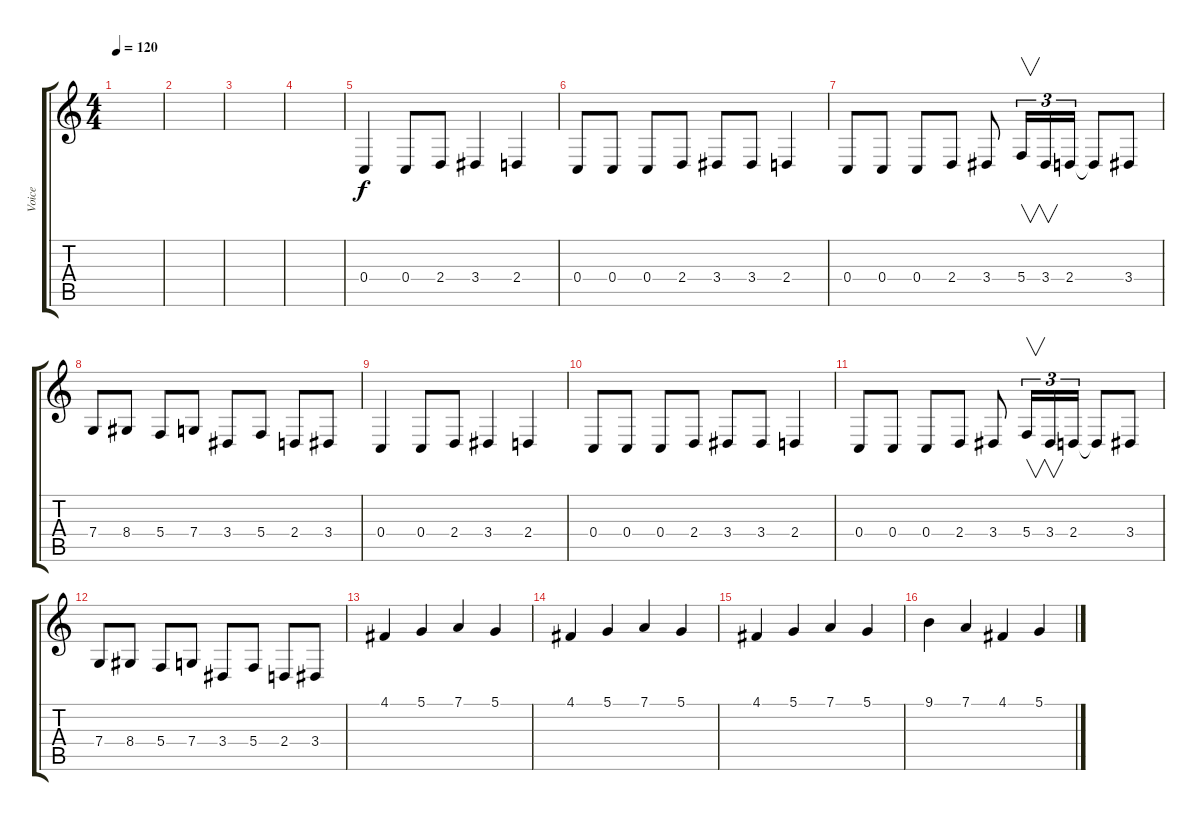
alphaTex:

\track ("Voice" "Voice") {instrument englishhorn}
\staff {score tabs}
\tuning (D4 A3 F3 C3 G2 C2) {hide}
\ts (4 4)
\tempo 120
\clef g2
\ks c
|
|
|
|
0.4.4 0.4.8 2.4.8 3.4.4 2.4.4 |
0.4.8 0.4.8 0.4.8 2.4.8 3.4.8 3.4.8 2.4.4 |
0.4.8 0.4.8 0.4.8 2.4.8 3.4.8 5.4.16{v tu (3 2)} 3.4.16{v tu (3 2)} 2.4.16{tu (3 2)} 2.4{t}.8 3.4.8 |
7.4.8 8.4.8 5.4.8 7.4.8 3.4.8 5.4.8 2.4.8 3.4.8 |
0.4.4 0.4.8 2.4.8 3.4.4 2.4.4 |
0.4.8 0.4.8 0.4.8 2.4.8 3.4.8 3.4.8 2.4.4 |
0.4.8 0.4.8 0.4.8 2.4.8 3.4.8 5.4.16{v tu (3 2)} 3.4.16{v tu (3 2)} 2.4.16{tu (3 2)} 2.4{t}.8 3.4.8 |
7.4.8 8.4.8 5.4.8 7.4.8 3.4.8 5.4.8 2.4.8 3.4.8 |
4.1.4 5.1.4 7.1.4 5.1.4 |
4.1.4 5.1.4 7.1.4 5.1.4 |
4.1.4 5.1.4 7.1.4 5.1.4 |
9.1.4 7.1.4 4.1.4 5.1.4
